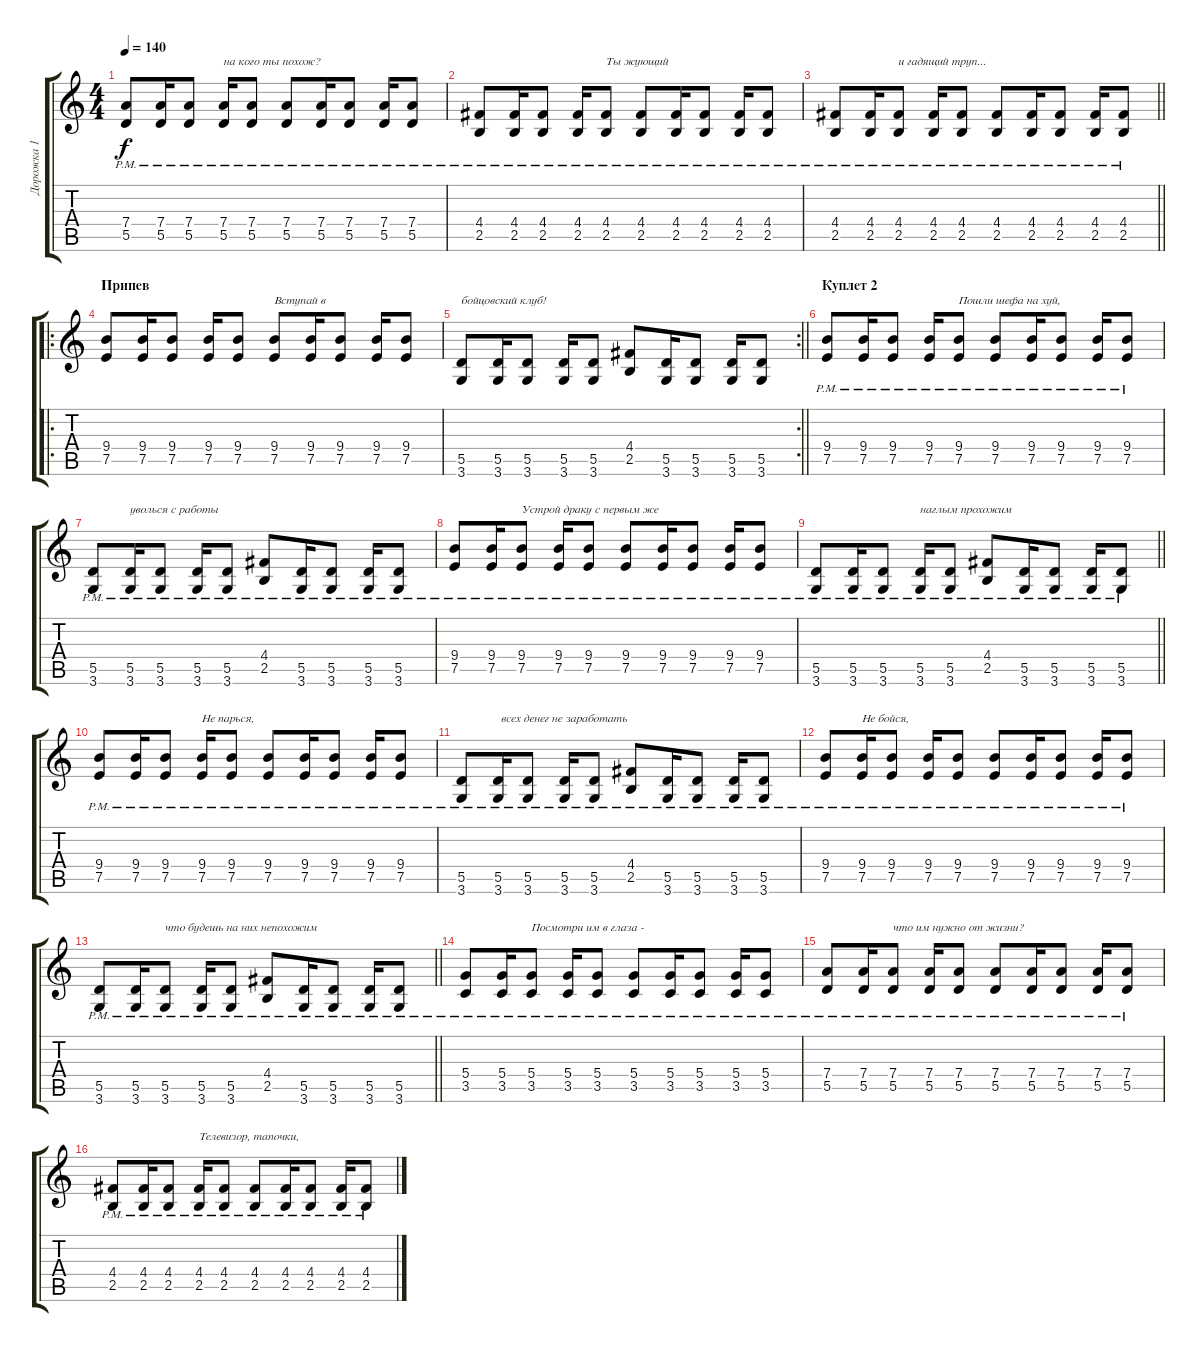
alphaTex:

\track ("Дорожка 1" "Дорожка 1") {instrument overdrivenguitar}
\staff {score tabs}
\tuning (E4 B3 G3 D3 A2 E2) {hide}
\ts (4 4)
\tempo 140
\clef g2
\ks c
(7.4{pm} 5.5{pm}).8{dy f} (7.4{pm} 5.5{pm}).16 (7.4{pm} 5.5{pm}).8 (7.4{pm} 5.5{pm}).16{txt "на кого ты похож?"} (7.4{pm} 5.5{pm}).8 (7.4{pm} 5.5{pm}).8 (7.4{pm} 5.5{pm}).16 (7.4{pm} 5.5{pm}).8 (7.4{pm} 5.5{pm}).16 (7.4{pm} 5.5{pm}).8 |
(4.4{pm} 2.5{pm}).8 (4.4{pm} 2.5{pm}).16 (4.4{pm} 2.5{pm}).8 (4.4{pm} 2.5{pm}).16 (4.4{pm} 2.5{pm}).8{txt "Ты жующий"} (4.4{pm} 2.5{pm}).8 (4.4{pm} 2.5{pm}).16 (4.4{pm} 2.5{pm}).8 (4.4{pm} 2.5{pm}).16 (4.4{pm} 2.5{pm}).8 |
\barLineRight lightlight
(4.4{pm} 2.5{pm}).8 (4.4{pm} 2.5{pm}).16 (4.4{pm} 2.5{pm}).8{txt "и гадящий труп..."} (4.4{pm} 2.5{pm}).16 (4.4{pm} 2.5{pm}).8 (4.4{pm} 2.5{pm}).8 (4.4{pm} 2.5{pm}).16 (4.4{pm} 2.5{pm}).8 (4.4{pm} 2.5{pm}).16 (4.4{pm} 2.5{pm}).8 |
\ro
\section ("" "Припев")
(9.4 7.5).8 (9.4 7.5).16 (9.4 7.5).8 (9.4 7.5).16 (9.4 7.5).8 (9.4 7.5).8{txt "Вступай в "} (9.4 7.5).16 (9.4 7.5).8 (9.4 7.5).16 (9.4 7.5).8 |
\rc 2
\barLineRight lightlight
(5.5 3.6).8{txt "бойцовский клуб!"} (5.5 3.6).16 (5.5 3.6).8 (5.5 3.6).16 (5.5 3.6).8 (4.4 2.5).8 (5.5 3.6).16 (5.5 3.6).8 (5.5 3.6).16 (5.5 3.6).8 |
\section ("" "Куплет 2")
(9.4{pm} 7.5{pm}).8 (9.4{pm} 7.5{pm}).16 (9.4{pm} 7.5{pm}).8 (9.4{pm} 7.5{pm}).16 (9.4{pm} 7.5{pm}).8{txt "Пошли шефа на хуй, "} (9.4{pm} 7.5{pm}).8 (9.4{pm} 7.5{pm}).16 (9.4{pm} 7.5{pm}).8 (9.4{pm} 7.5{pm}).16 (9.4{pm} 7.5{pm}).8 |
(5.5{pm} 3.6{pm}).8 (5.5{pm} 3.6{pm}).16{txt "уволься с работы"} (5.5{pm} 3.6{pm}).8 (5.5{pm} 3.6{pm}).16 (5.5{pm} 3.6{pm}).8 (4.4{pm} 2.5{pm}).8 (5.5{pm} 3.6{pm}).16 (5.5{pm} 3.6{pm}).8 (5.5{pm} 3.6{pm}).16 (5.5{pm} 3.6{pm}).8 |
(9.4{pm} 7.5{pm}).8 (9.4{pm} 7.5{pm}).16 (9.4{pm} 7.5{pm}).8{txt "Устрой драку с первым же"} (9.4{pm} 7.5{pm}).16 (9.4{pm} 7.5{pm}).8 (9.4{pm} 7.5{pm}).8 (9.4{pm} 7.5{pm}).16 (9.4{pm} 7.5{pm}).8 (9.4{pm} 7.5{pm}).16 (9.4{pm} 7.5{pm}).8 |
\barLineRight lightlight
(5.5{pm} 3.6{pm}).8 (5.5{pm} 3.6{pm}).16 (5.5{pm} 3.6{pm}).8 (5.5{pm} 3.6{pm}).16{txt "наглым прохожим"} (5.5{pm} 3.6{pm}).8 (4.4{pm} 2.5{pm}).8 (5.5{pm} 3.6{pm}).16 (5.5{pm} 3.6{pm}).8 (5.5{pm} 3.6{pm}).16 (5.5{pm} 3.6{pm}).8 |
(9.4{pm} 7.5{pm}).8 (9.4{pm} 7.5{pm}).16 (9.4{pm} 7.5{pm}).8 (9.4{pm} 7.5{pm}).16{txt "Не парься,"} (9.4{pm} 7.5{pm}).8 (9.4{pm} 7.5{pm}).8 (9.4{pm} 7.5{pm}).16 (9.4{pm} 7.5{pm}).8 (9.4{pm} 7.5{pm}).16 (9.4{pm} 7.5{pm}).8 |
(5.5{pm} 3.6{pm}).8 (5.5{pm} 3.6{pm}).16{txt " всех денег не заработать"} (5.5{pm} 3.6{pm}).8 (5.5{pm} 3.6{pm}).16 (5.5{pm} 3.6{pm}).8 (4.4{pm} 2.5{pm}).8 (5.5{pm} 3.6{pm}).16 (5.5{pm} 3.6{pm}).8 (5.5{pm} 3.6{pm}).16 (5.5{pm} 3.6{pm}).8 |
(9.4{pm} 7.5{pm}).8 (9.4{pm} 7.5{pm}).16{txt "Не бойся,"} (9.4{pm} 7.5{pm}).8 (9.4{pm} 7.5{pm}).16 (9.4{pm} 7.5{pm}).8 (9.4{pm} 7.5{pm}).8 (9.4{pm} 7.5{pm}).16 (9.4{pm} 7.5{pm}).8 (9.4{pm} 7.5{pm}).16 (9.4{pm} 7.5{pm}).8 |
\barLineRight lightlight
(5.5{pm} 3.6{pm}).8 (5.5{pm} 3.6{pm}).16 (5.5{pm} 3.6{pm}).8{txt "что будешь на них непохожим"} (5.5{pm} 3.6{pm}).16 (5.5{pm} 3.6{pm}).8 (4.4{pm} 2.5{pm}).8 (5.5{pm} 3.6{pm}).16 (5.5{pm} 3.6{pm}).8 (5.5{pm} 3.6{pm}).16 (5.5{pm} 3.6{pm}).8 |
(5.4{pm} 3.5{pm}).8 (5.4{pm} 3.5{pm}).16 (5.4{pm} 3.5{pm}).8{txt "Посмотри им в глаза - "} (5.4{pm} 3.5{pm}).16 (5.4{pm} 3.5{pm}).8 (5.4{pm} 3.5{pm}).8 (5.4{pm} 3.5{pm}).16 (5.4{pm} 3.5{pm}).8 (5.4{pm} 3.5{pm}).16 (5.4{pm} 3.5{pm}).8 |
(7.4{pm} 5.5{pm}).8 (7.4{pm} 5.5{pm}).16 (7.4{pm} 5.5{pm}).8{txt "что им нужно от жизни?"} (7.4{pm} 5.5{pm}).16 (7.4{pm} 5.5{pm}).8 (7.4{pm} 5.5{pm}).8 (7.4{pm} 5.5{pm}).16 (7.4{pm} 5.5{pm}).8 (7.4{pm} 5.5{pm}).16 (7.4{pm} 5.5{pm}).8 |
(4.4{pm} 2.5{pm}).8 (4.4{pm} 2.5{pm}).16 (4.4{pm} 2.5{pm}).8 (4.4{pm} 2.5{pm}).16{txt "Телевизор, тапочки, "} (4.4{pm} 2.5{pm}).8 (4.4{pm} 2.5{pm}).8 (4.4{pm} 2.5{pm}).16 (4.4{pm} 2.5{pm}).8 (4.4{pm} 2.5{pm}).16 (4.4{pm} 2.5{pm}).8
